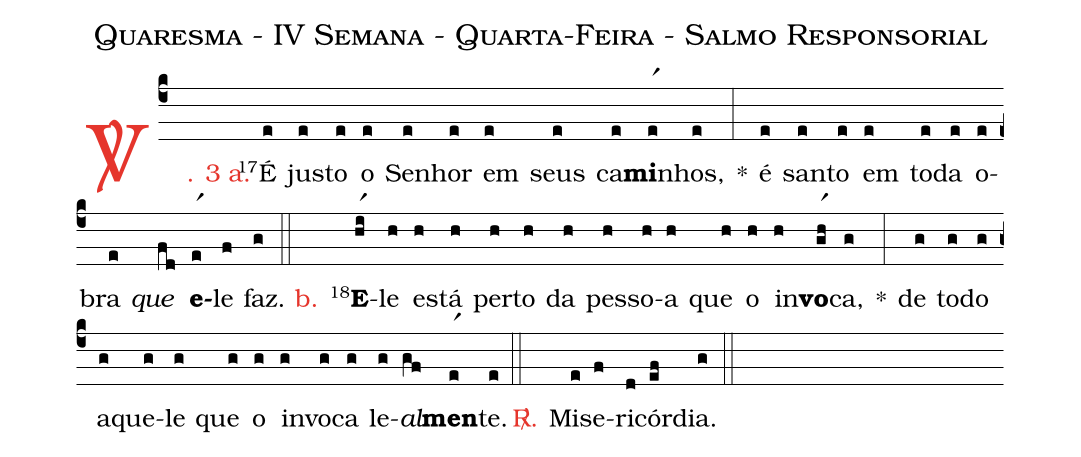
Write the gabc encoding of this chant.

name: Quaresma - IV Semana - Quarta-Feira - Salmo Responsorial;
%%
(c4)

<c><sp>V/</sp>. 3 a.</c>() <v>\VSup{17}</v>É(e) jus(e)to(e) o(e) Se(e)nhor(e) em(e) seus(e) ca(e)<b>mi</b>(er1)nhos,(e) *(:)
é(e) san(e)to(e) em(e) to(e)da(e) o(e)bra(e) <i>que</i>(fd) <b>e</b>(er1)le(f) faz.(g)

(::)

<nlba><c>b.</c>() <v>\VSup{18}</v><b>E</b></nlba>(hr1i)le(h) es(h)tá(h) per(h)to(h) da(h) pes(h)so(h)a(h) que(h) o(h) in(h)<b>vo</b>(gr1h)ca,(g) *(:)
de(g) to(g)do(g) a(g)que(g)le(g) que(g) o(g) in(g)vo(g)ca(g) le(g)<i>al</i>(gf)<b>men</b>(er1)te.(e)

(::)

<nlba><c><sp>R/</sp>.</c>() Mi</nlba>(e)se(f)ri(d)cór(ef)dia.(g)

(::)
